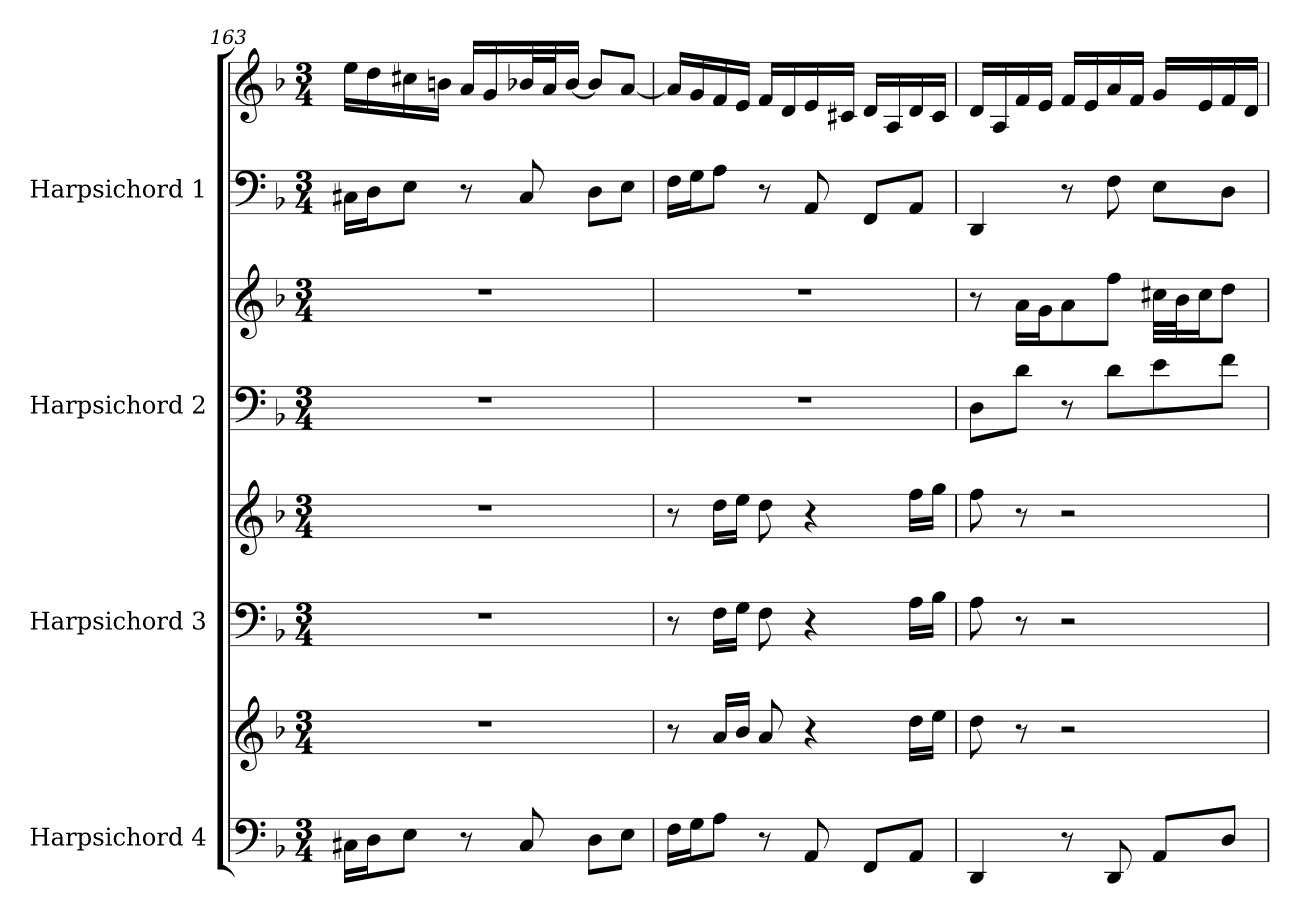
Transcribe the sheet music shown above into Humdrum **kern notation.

**kern	**kern	**kern	**kern	**kern	**kern	**kern	**kern
*part4	*part4	*part3	*part3	*part2	*part2	*part1	*part1
*staff8	*staff7	*staff6	*staff5	*staff4	*staff3	*staff2	*staff1
*I"Harpsichord 4	*	*I"Harpsichord 3	*	*I"Harpsichord 2	*	*I"Harpsichord 1	*
*I'Hp	*	*I'Hp	*	*I'Hp	*	*I'Hp	*
*clefF4	*clefG2	*clefF4	*clefG2	*clefF4	*clefG2	*clefF4	*clefG2
*k[b-]	*k[b-]	*k[b-]	*k[b-]	*k[b-]	*k[b-]	*k[b-]	*k[b-]
*M3/4	*M3/4	*M3/4	*M3/4	*M3/4	*M3/4	*M3/4	*M3/4
=163	=163	=163	=163	=163	=163	=163	=163
16C#X\LL	2.r	2.r	2.r	2.r	2.r	16C#X\LL	16ee\LL
16D\J	.	.	.	.	.	16D\J	16dd\
8E\J	.	.	.	.	.	8E\J	16cc#X\
.	.	.	.	.	.	.	16bn\JJ
8r	.	.	.	.	.	8r	16a/LL
.	.	.	.	.	.	.	16g/
8C#/	.	.	.	.	.	8C#/	32b-X/L
.	.	.	.	.	.	.	32a/J
.	.	.	.	.	.	.	[16b-/JJ
8D\L	.	.	.	.	.	8D\L	8b-/L]
8E\J	.	.	.	.	.	8E\J	[8a/J
!!LO:PB:g=z
=164	=164	=164	=164	=164	=164	=164	=164
16F\LL	8r	8r	8r	2.r	2.r	16F\LL	16a/LL]
16G\J	.	.	.	.	.	16G\J	16g/
8A\J	16a/LL	16F\LL	16dd\LL	.	.	8A\J	16f/
.	16b-/JJ	16G\JJ	16ee\JJ	.	.	.	16e/JJ
8r	8a/	8F\	8dd\	.	.	8r	16f/LL
.	.	.	.	.	.	.	16d/
8AA/	4r	4r	4r	.	.	8AA/	16e/
.	.	.	.	.	.	.	16c#X/JJ
8FF/L	.	.	.	.	.	8FF/L	16d/LL
.	.	.	.	.	.	.	16A/
8AA/J	16dd\LL	16A\LL	16ff\LL	.	.	8AA/J	16d/
.	16ee\JJ	16B-\JJ	16gg\JJ	.	.	.	16c#/JJ
=165	=165	=165	=165	=165	=165	=165	=165
4DD/	8dd\	8A\	8ff\	8D\L	8r	4DD/	16d/LL
.	.	.	.	.	.	.	16A/
.	8r	8r	8r	8d\J	16a\LL	.	16f/
.	.	.	.	.	16g\J	.	16e/JJ
8r	2r	2r	2r	8r	8a\	8r	16f/LL
.	.	.	.	.	.	.	16e/
8DD/	.	.	.	8d\L	8ff\J	8F\	16a/
.	.	.	.	.	.	.	16f/JJ
8AA/L	.	.	.	8e\	32cc#X\LLL	8E\L	16g/LL
.	.	.	.	.	32b-\J	.	.
.	.	.	.	.	16cc#\J	.	16e/
8D/J	.	.	.	8f\J	8dd\J	8D\J	16f/
.	.	.	.	.	.	.	16d/JJ
=	=	=	=	=	=	=	=
*-	*-	*-	*-	*-	*-	*-	*-
